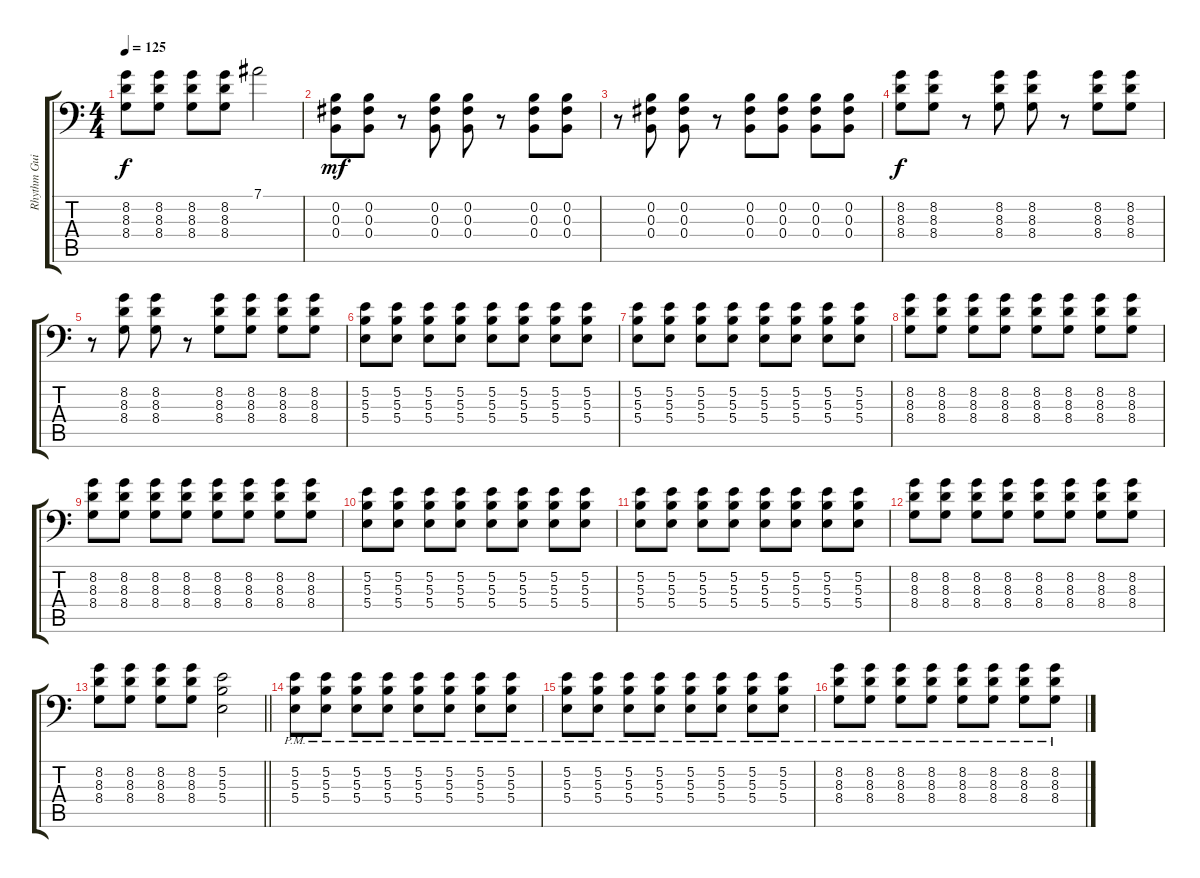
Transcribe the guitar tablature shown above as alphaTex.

\track ("Rhythm Guitar" "Rhythm Gui") {instrument distortionguitar}
\staff {score tabs}
\tuning (Eb3 B2 Gb2 B1 Gb1 B0) {hide}
\ts (4 4)
\tempo 125
\clef f4
\ks c
(8.2 8.3 8.4).8{dy f} (8.2 8.3 8.4).8 (8.2 8.3 8.4).8 (8.2 8.3 8.4).8 7.1.2 |
(0.2 0.3 0.4).8{dy mf} (0.2 0.3 0.4).8 r.8 (0.2 0.3 0.4).8 (0.2 0.3 0.4).8 r.8 (0.2 0.3 0.4).8 (0.2 0.3 0.4).8 |
r.8 (0.2 0.3 0.4).8 (0.2 0.3 0.4).8 r.8 (0.2 0.3 0.4).8 (0.2 0.3 0.4).8 (0.2 0.3 0.4).8 (0.2 0.3 0.4).8 |
(8.2 8.3 8.4).8{dy f} (8.2 8.3 8.4).8 r.8 (8.2 8.3 8.4).8 (8.2 8.3 8.4).8 r.8 (8.2 8.3 8.4).8 (8.2 8.3 8.4).8 |
r.8 (8.2 8.3 8.4).8 (8.2 8.3 8.4).8 r.8 (8.2 8.3 8.4).8 (8.2 8.3 8.4).8 (8.2 8.3 8.4).8 (8.2 8.3 8.4).8 |
(5.2 5.3 5.4).8 (5.2 5.3 5.4).8 (5.2 5.3 5.4).8 (5.2 5.3 5.4).8 (5.2 5.3 5.4).8 (5.2 5.3 5.4).8 (5.2 5.3 5.4).8 (5.2 5.3 5.4).8 |
(5.2 5.3 5.4).8 (5.2 5.3 5.4).8 (5.2 5.3 5.4).8 (5.2 5.3 5.4).8 (5.2 5.3 5.4).8 (5.2 5.3 5.4).8 (5.2 5.3 5.4).8 (5.2 5.3 5.4).8 |
(8.2 8.3 8.4).8 (8.2 8.3 8.4).8 (8.2 8.3 8.4).8 (8.2 8.3 8.4).8 (8.2 8.3 8.4).8 (8.2 8.3 8.4).8 (8.2 8.3 8.4).8 (8.2 8.3 8.4).8 |
(8.2 8.3 8.4).8 (8.2 8.3 8.4).8 (8.2 8.3 8.4).8 (8.2 8.3 8.4).8 (8.2 8.3 8.4).8 (8.2 8.3 8.4).8 (8.2 8.3 8.4).8 (8.2 8.3 8.4).8 |
(5.2 5.3 5.4).8 (5.2 5.3 5.4).8 (5.2 5.3 5.4).8 (5.2 5.3 5.4).8 (5.2 5.3 5.4).8 (5.2 5.3 5.4).8 (5.2 5.3 5.4).8 (5.2 5.3 5.4).8 |
(5.2 5.3 5.4).8 (5.2 5.3 5.4).8 (5.2 5.3 5.4).8 (5.2 5.3 5.4).8 (5.2 5.3 5.4).8 (5.2 5.3 5.4).8 (5.2 5.3 5.4).8 (5.2 5.3 5.4).8 |
(8.2 8.3 8.4).8 (8.2 8.3 8.4).8 (8.2 8.3 8.4).8 (8.2 8.3 8.4).8 (8.2 8.3 8.4).8 (8.2 8.3 8.4).8 (8.2 8.3 8.4).8 (8.2 8.3 8.4).8 |
\barLineRight lightlight
(8.2 8.3 8.4).8 (8.2 8.3 8.4).8 (8.2 8.3 8.4).8 (8.2 8.3 8.4).8 (5.2 5.3 5.4).2 |
(5.2{pm} 5.3{pm} 5.4{pm}).8 (5.2{pm} 5.3{pm} 5.4{pm}).8 (5.2{pm} 5.3{pm} 5.4{pm}).8 (5.2{pm} 5.3{pm} 5.4{pm}).8 (5.2{pm} 5.3{pm} 5.4{pm}).8 (5.2{pm} 5.3{pm} 5.4{pm}).8 (5.2{pm} 5.3{pm} 5.4{pm}).8 (5.2{pm} 5.3{pm} 5.4{pm}).8 |
(5.2{pm} 5.3{pm} 5.4{pm}).8 (5.2{pm} 5.3{pm} 5.4{pm}).8 (5.2{pm} 5.3{pm} 5.4{pm}).8 (5.2{pm} 5.3{pm} 5.4{pm}).8 (5.2{pm} 5.3{pm} 5.4{pm}).8 (5.2{pm} 5.3{pm} 5.4{pm}).8 (5.2{pm} 5.3{pm} 5.4{pm}).8 (5.2{pm} 5.3{pm} 5.4{pm}).8 |
(8.2{pm} 8.3{pm} 8.4{pm}).8 (8.2{pm} 8.3{pm} 8.4{pm}).8 (8.2{pm} 8.3{pm} 8.4{pm}).8 (8.2{pm} 8.3{pm} 8.4{pm}).8 (8.2{pm} 8.3{pm} 8.4{pm}).8 (8.2{pm} 8.3{pm} 8.4{pm}).8 (8.2{pm} 8.3{pm} 8.4{pm}).8 (8.2{pm} 8.3{pm} 8.4{pm}).8
